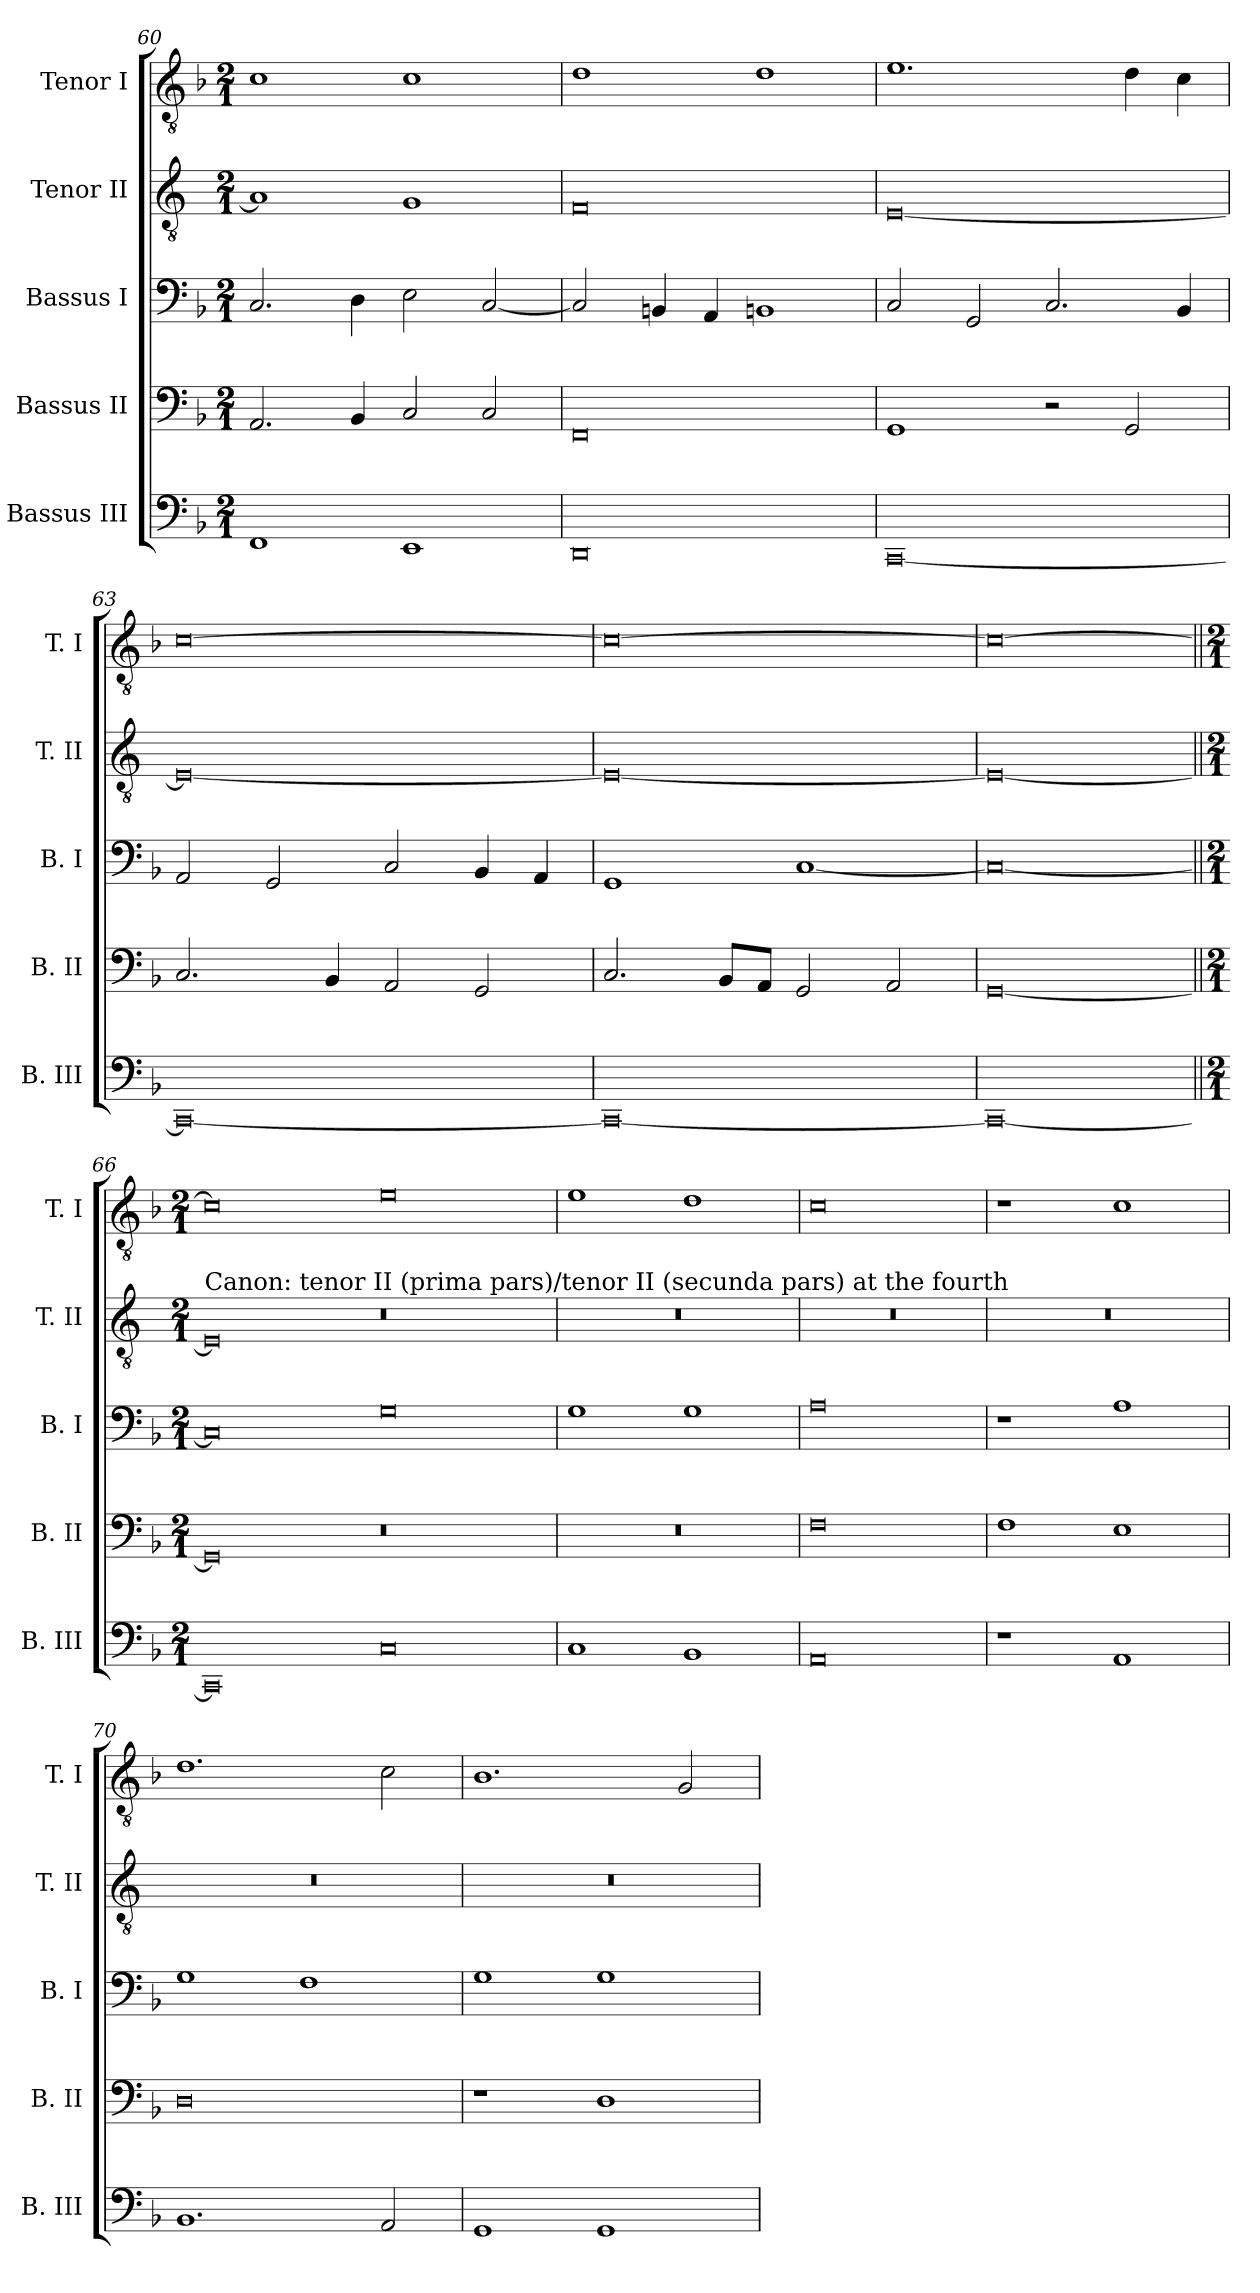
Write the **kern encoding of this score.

**kern	**kern	**kern	**kern	**kern
*part5	*part4	*part3	*part2	*part1
*staff5	*staff4	*staff3	*staff2	*staff1
*I"Bassus III	*I"Bassus II	*I"Bassus I	*I"Tenor II	*I"Tenor I
*I'B. III	*I'B. II	*I'B. I	*I'T. II	*I'T. I
*clefF4	*clefF4	*clefF4	*clefGv2	*clefGv2
*k[b-]	*k[b-]	*k[b-]	*k[]	*k[b-]
*F:	*F:	*F:	*C:	*F:
*M2/1	*M2/1	*M2/1	*M2/1	*M2/1
=60	=60	=60	=60	=60
1FF	2.AA	2.C	1A]	1c
.	4BB-	4D	.	.
1EE	2C	2E	1G	1c
.	2C	[2C	.	.
=61	=61	=61	=61	=61
0DD	0FF	2C]	0F	1d
.	.	4BBn	.	.
.	.	4AA	.	.
.	.	1BBn	.	1d
=62	=62	=62	=62	=62
[0CC	1GG	2C	[0E	1.e
.	.	2GG	.	.
.	2r	2.C	.	.
.	2GG	.	.	4d
.	.	4BB-	.	4c
=63	=63	=63	=63	=63
0CC_	2.C	2AA	0E_	[0c
.	.	2GG	.	.
.	4BB-	.	.	.
.	2AA	2C	.	.
.	2GG	4BB-	.	.
.	.	4AA	.	.
=64	=64	=64	=64	=64
0CC_	2.C	1GG	0E_	0c_
.	8BB-L	.	.	.
.	8AAJ	.	.	.
.	2GG	[1C	.	.
.	2AA	.	.	.
=65	=65	=65	=65	=65
0CC_	[0GG	0C_	0E_	0c_
=66||	=66||	=66||	=66||	=66||
*M2/1	*M2/1	*M2/1	*M2/1	*M2/1
!	!	!	!LO:TX:a:t=Canon&colon; tenor II (prima pars)/tenor II (secunda pars) at the fourth	!
0CC]	0GG]	0C]	0E]	0c]
0C	0r	0G	0r	0e
=67	=67	=67	=67	=67
1C	0r	1G	0r	1e
1BB-	.	1G	.	1d
=68	=68	=68	=68	=68
0AA	0F	0A	0r	0c
=69	=69	=69	=69	=69
1r	1F	1r	0r	1r
1AA	1E	1A	.	1c
=70	=70	=70	=70	=70
1.BB-	0D	1G	0r	1.d
.	.	1F	.	.
2AA	.	.	.	2c
=71	=71	=71	=71	=71
1GG	1r	1G	0r	1.B-
1GG	1D	1G	.	.
.	.	.	.	2G
=	=	=	=	=
*-	*-	*-	*-	*-
